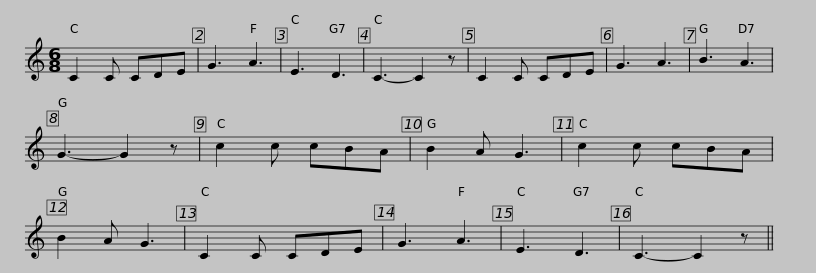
X:1
L:1/8
M:6/8
I:linebreak $
K:C
V:1 treble
V:1
 C2 C CDE | G3 A3 | E3 D3 | C3- C2 z | C2 C CDE | %5
 G3 A3 | B3 A3 | G3- G2 z | c2 c cBA | B2 A G3 |$ %10
 c2 c cBA | B2 A G3 | C2 C CDE | G3 A3 | E3 D3 | %15
 C3- C2 z || %16
